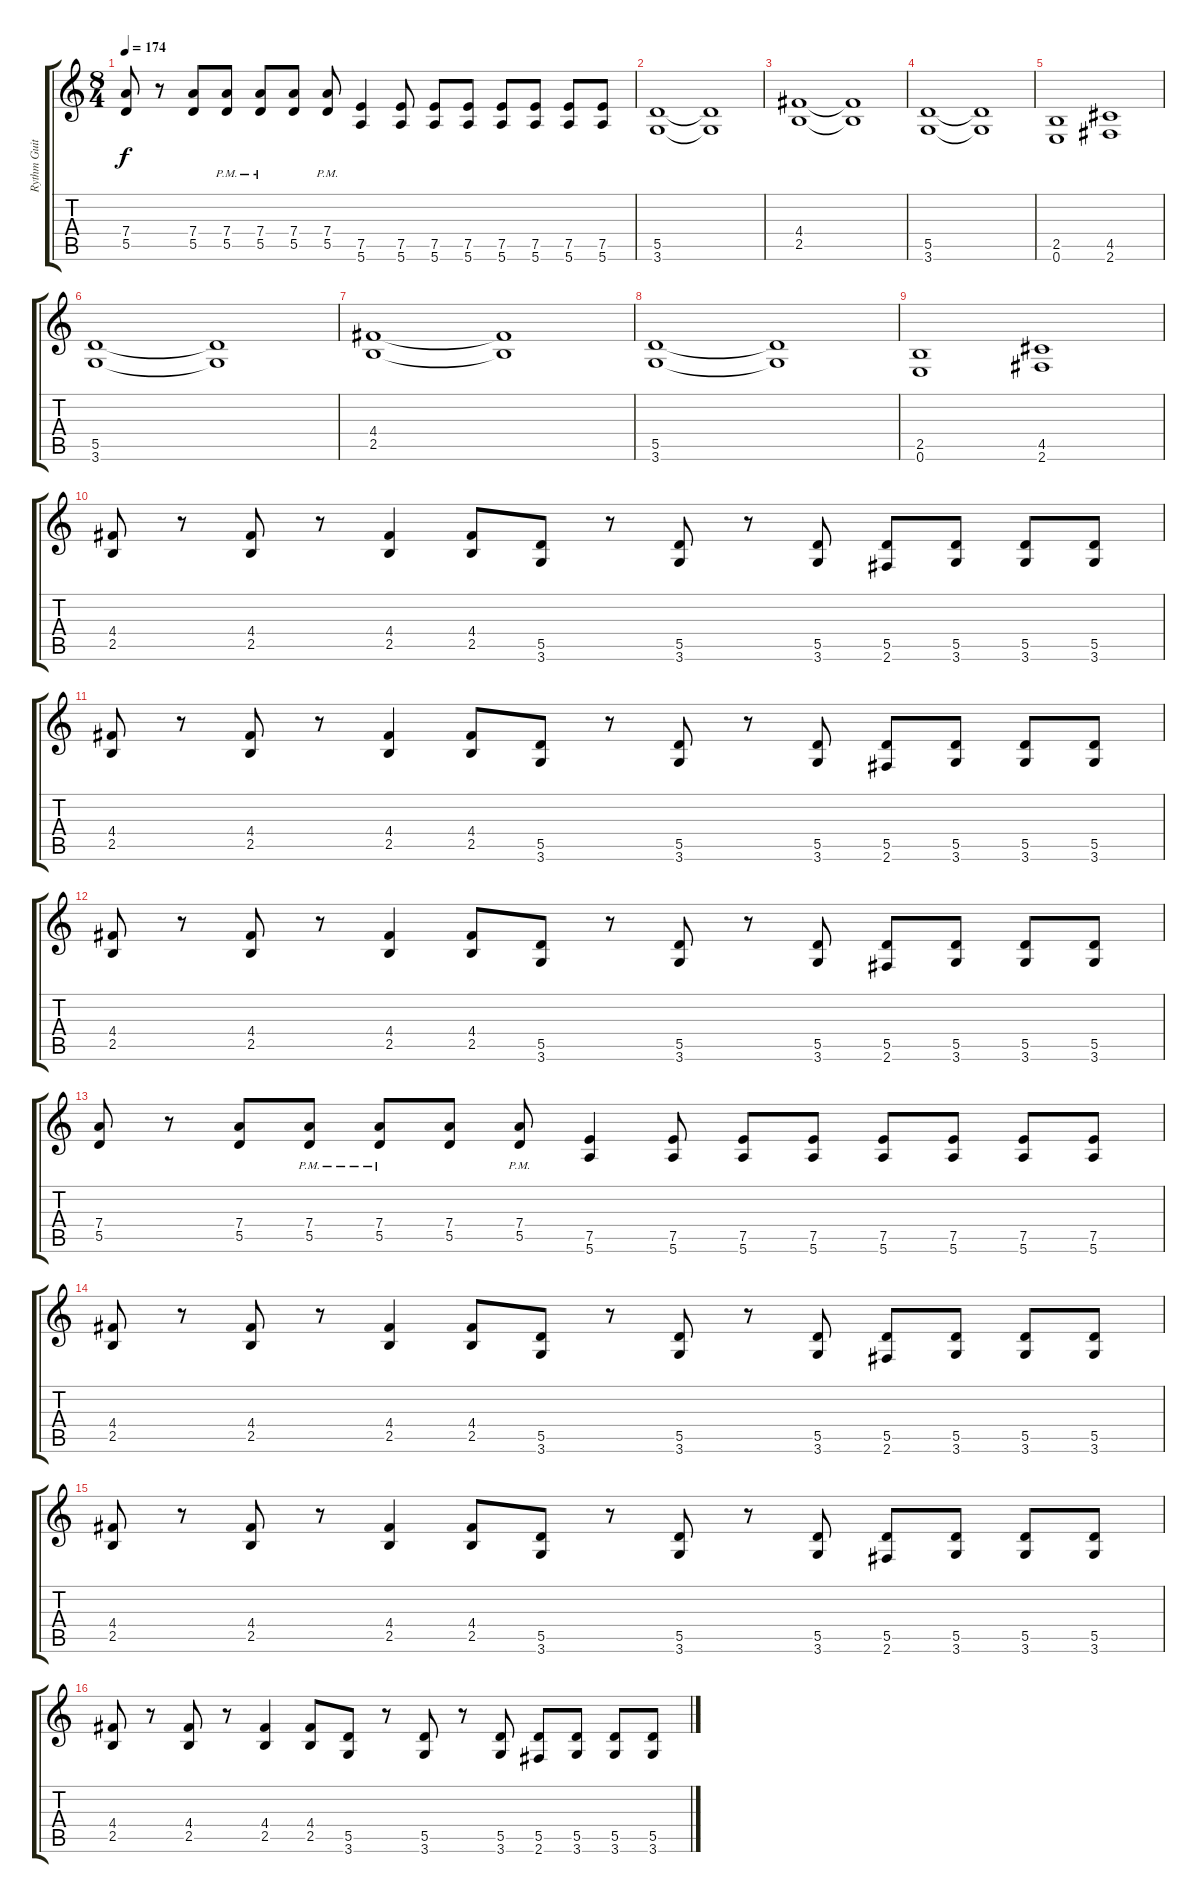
\track ("Rythm Guitar" "Rythm Guit") {instrument distortionguitar}
\staff {score tabs}
\tuning (E4 B3 G3 D3 A2 E2) {hide}
\ts (8 4)
\tempo 174
\clef g2
\ks c
(7.4 5.5).8{dy f} r.8 (7.4 5.5).8 (7.4{pm} 5.5{pm}).8 (7.4{pm} 5.5{pm}).8 (7.4 5.5).8 (7.4{pm} 5.5{pm}).8 (7.5 5.6).4 (7.5 5.6).8 (7.5 5.6).8 (7.5 5.6).8 (7.5 5.6).8 (7.5 5.6).8 (7.5 5.6).8 (7.5 5.6).8 |
(5.5 3.6).1 (5.5{t} 3.6{t}).1 |
(4.4 2.5).1 (4.4{t} 2.5{t}).1 |
(5.5 3.6).1 (5.5{t} 3.6{t}).1 |
(2.5 0.6).1 (4.5 2.6).1 |
(5.5 3.6).1 (5.5{t} 3.6{t}).1 |
(4.4 2.5).1 (4.4{t} 2.5{t}).1 |
(5.5 3.6).1 (5.5{t} 3.6{t}).1 |
(2.5 0.6).1 (4.5 2.6).1 |
(4.4 2.5).8 r.8 (4.4 2.5).8 r.8 (4.4 2.5).4 (4.4 2.5).8 (5.5 3.6).8 r.8 (5.5 3.6).8 r.8 (5.5 3.6).8 (5.5 2.6).8 (5.5 3.6).8 (5.5 3.6).8 (5.5 3.6).8 |
(4.4 2.5).8 r.8 (4.4 2.5).8 r.8 (4.4 2.5).4 (4.4 2.5).8 (5.5 3.6).8 r.8 (5.5 3.6).8 r.8 (5.5 3.6).8 (5.5 2.6).8 (5.5 3.6).8 (5.5 3.6).8 (5.5 3.6).8 |
(4.4 2.5).8 r.8 (4.4 2.5).8 r.8 (4.4 2.5).4 (4.4 2.5).8 (5.5 3.6).8 r.8 (5.5 3.6).8 r.8 (5.5 3.6).8 (5.5 2.6).8 (5.5 3.6).8 (5.5 3.6).8 (5.5 3.6).8 |
(7.4 5.5).8 r.8 (7.4 5.5).8 (7.4{pm} 5.5{pm}).8 (7.4{pm} 5.5{pm}).8 (7.4 5.5).8 (7.4{pm} 5.5{pm}).8 (7.5 5.6).4 (7.5 5.6).8 (7.5 5.6).8 (7.5 5.6).8 (7.5 5.6).8 (7.5 5.6).8 (7.5 5.6).8 (7.5 5.6).8 |
(4.4 2.5).8 r.8 (4.4 2.5).8 r.8 (4.4 2.5).4 (4.4 2.5).8 (5.5 3.6).8 r.8 (5.5 3.6).8 r.8 (5.5 3.6).8 (5.5 2.6).8 (5.5 3.6).8 (5.5 3.6).8 (5.5 3.6).8 |
(4.4 2.5).8 r.8 (4.4 2.5).8 r.8 (4.4 2.5).4 (4.4 2.5).8 (5.5 3.6).8 r.8 (5.5 3.6).8 r.8 (5.5 3.6).8 (5.5 2.6).8 (5.5 3.6).8 (5.5 3.6).8 (5.5 3.6).8 |
(4.4 2.5).8 r.8 (4.4 2.5).8 r.8 (4.4 2.5).4 (4.4 2.5).8 (5.5 3.6).8 r.8 (5.5 3.6).8 r.8 (5.5 3.6).8 (5.5 2.6).8 (5.5 3.6).8 (5.5 3.6).8 (5.5 3.6).8
